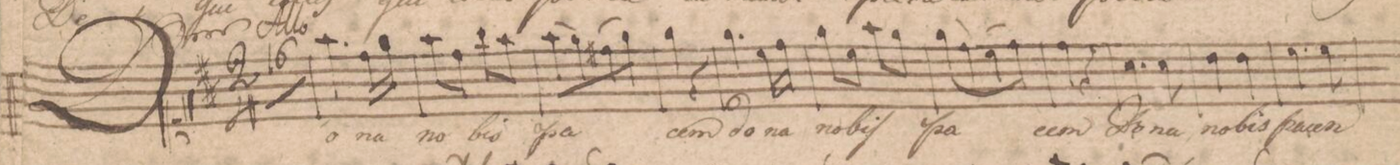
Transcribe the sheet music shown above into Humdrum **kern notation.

**kern	**text	**dynam
*I"Canto.	*	*
*clefC1	*	*
*k[f#c#]	*	*
*M2/4	*	*
2r	.	.
=2	=2	=2
2r	.	.
=3	=3	=3
2r	.	.
=4	=4	=4
2r	.	.
=5	=5	=5
2r	.	.
=6	=6	=6
2r	.	.
=7	=7	=7
2r	.	.
=8	=8	=8
2r	.	.
=9	=9	=9
2r	.	.
=10	=10	=10
2r	.	.
=11	=11	=11
2r	.	.
=12	=12	=12
2r	.	.
=13	=13	=13
2r	.	.
=14	=14	=14
2r	.	.
=15	=15	=15
2r	.	.
=16	=16	=16
2r	.	.
=17	=17	=17
4.ff#\	Do-	.
16dd\LL	-na	.
16ee\JJ	.	.
=18	=18	=18
8ff#\L	no-	.
8dd\J	.	.
8gg\L	-bis	.
8ff#\J	.	.
=19	=19	=19
(8ff#\L	pa-	.
8ee\)	.	.
(8dd#X\	.	.
8ee\J)	.	.
=20	=20	=20
4ee\	-cem	.
4r	.	.
=21	=21	=21
4.ee\	do-	.
16cc#\LL	-na	.
16dd\JJ	.	.
=22	=22	=22
8ee\L	no-	.
8cc#\J	.	.
8ff#\L	-bis	.
8ee\J	.	.
=23	=23	=23
(8ee\L	pa-	.
8dd\)	.	.
(8cc#\	.	.
8dd\J)	.	.
=24	=24	=24
4dd\	-cem	.
4r	.	.
=25	=25	=25
4.a\	do-	.
8a\	-na	.
=26	=26	=26
4b\	no-	.
4b\	-bis	.
=27	=27	=27
4.cc#\	pa-	.
8cc#\	-cem	.
=28	=28	=28
*-	*-	*-
